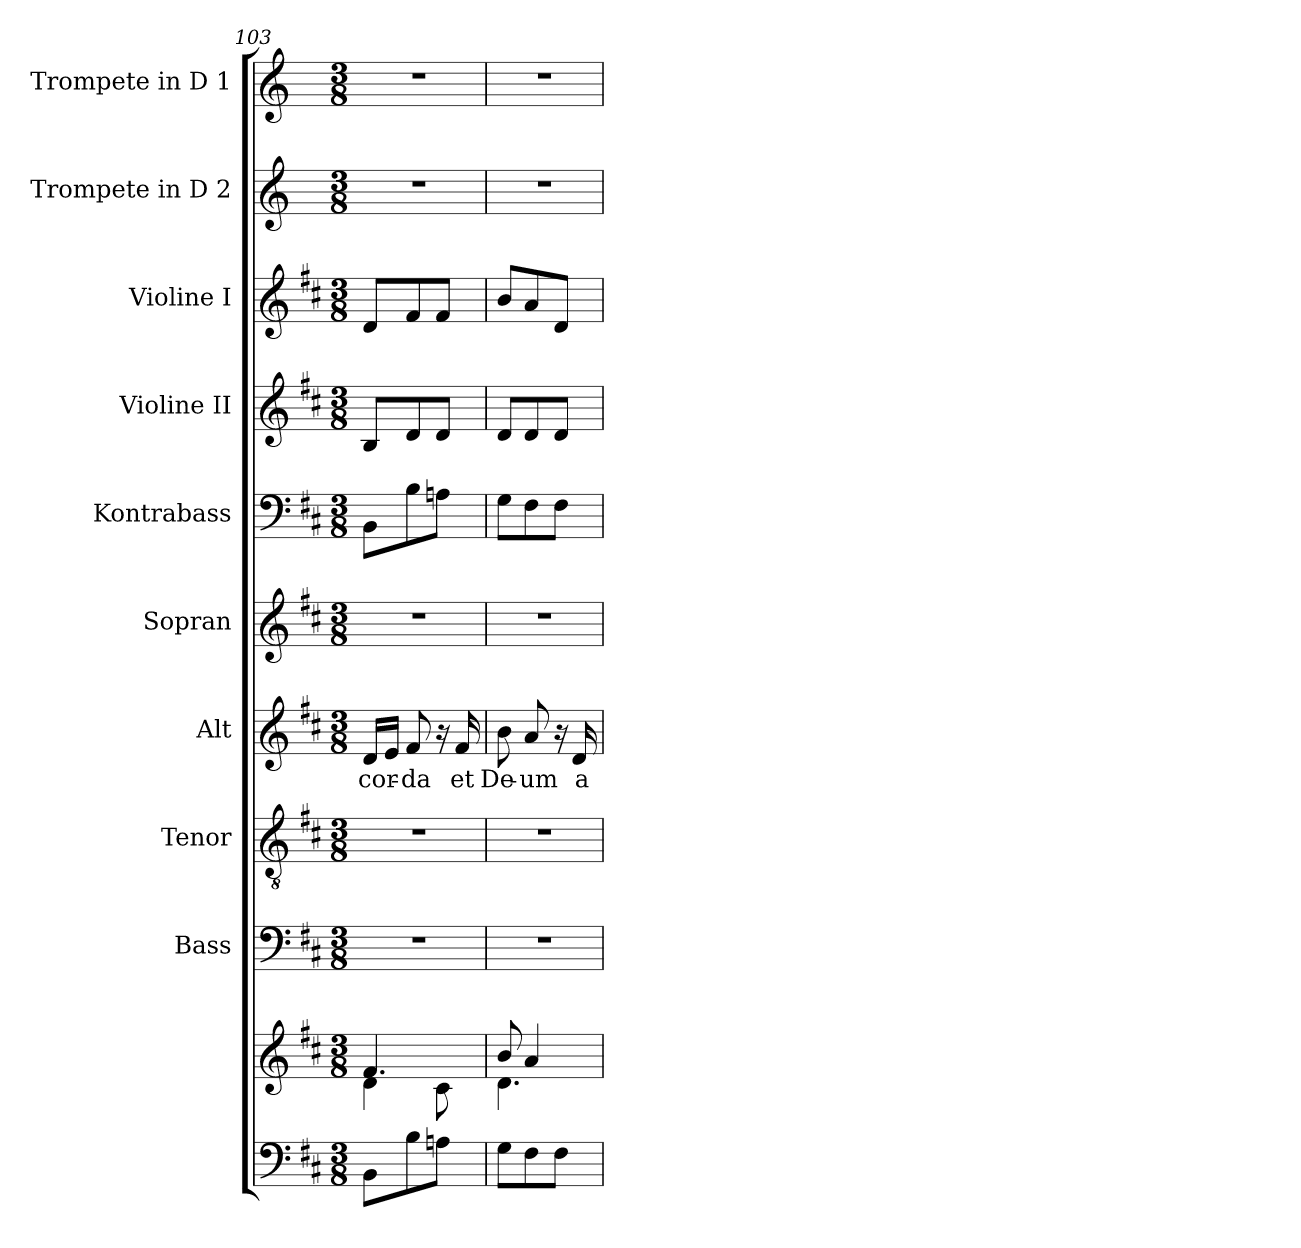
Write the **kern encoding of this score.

**kern	**kern	**kern	**kern	**kern	**text	**kern	**kern	**kern	**kern	**kern	**kern
*part10	*part10	*part9	*part8	*part7	*part7	*part6	*part5	*part4	*part3	*part2	*part1
*staff11	*staff10	*staff9	*staff8	*staff7	*staff7	*staff6	*staff5	*staff4	*staff3	*staff2	*staff1
*	*	*I"Bass	*I"Tenor	*I"Alt	*	*I"Sopran	*I"Kontrabass	*I"Violine II	*I"Violine I	*I"Trompete in D 2	*I"Trompete in D 1
*	*	*I'B.	*I'T.	*I'A.	*	*I'S.	*I'Kb.	*I'Vl. II	*I'Vl. I	*I'Trp. D 2	*I'Trp. D 1
*clefF4	*clefG2	*clefF4	*clefGv2	*clefG2	*	*clefG2	*clefF4	*clefG2	*clefG2	*clefG2	*clefG2
*	*	*	*	*	*	*	*ITrd7c12	*	*	*ITrd-1c-2	*ITrd-1c-2
*k[f#c#]	*k[f#c#]	*k[f#c#]	*k[f#c#]	*k[f#c#]	*	*k[f#c#]	*k[f#c#]	*k[f#c#]	*k[f#c#]	*k[f#c#]	*k[f#c#]
*D:	*D:	*D:	*D:	*D:	*	*D:	*D:	*D:	*D:	*D:	*D:
*M3/8	*M3/8	*M3/8	*M3/8	*M3/8	*	*M3/8	*M3/8	*M3/8	*M3/8	*M3/8	*M3/8
=103	=103	=103	=103	=103	=103	=103	=103	=103	=103	=103	=103
*	*^	*	*	*	*	*	*	*	*	*	*
!	!	!	!	!	!	!LO:LY:b	!	!	!	!	!	!
8BB\L	4.f#/	4d\	4.r	4.r	16d/LL	cor-	4.r	8BBB\L	8B/L	8d/L	4.r	4.r
.	.	.	.	.	16e/JJ	.	.	.	.	.	.	.
!	!	!	!	!	!	!LO:LY:b	!	!	!	!	!	!
8B\	.	.	.	.	8f#/	-da	.	8BB\	8d/	8f#/	.	.
8An\J	.	8c#\	.	.	16r	.	.	8AAn\J	8d/J	8f#/J	.	.
!	!	!	!	!	!	!LO:LY:b	!	!	!	!	!	!
.	.	.	.	.	16f#/	et	.	.	.	.	.	.
=104	=104	=104	=104	=104	=104	=104	=104	=104	=104	=104	=104	=104
!	!	!	!	!	!	!LO:LY:b	!	!	!	!	!	!
8G\L	8b/	4.d\	4.r	4.r	8b\	De-	4.r	8GG\L	8d/L	8b/L	4.r	4.r
!	!	!	!	!	!	!LO:LY:b	!	!	!	!	!	!
8F#\	4a/	.	.	.	8a/	-um	.	8FF#\	8d/	8a/	.	.
8F#\J	.	.	.	.	16r	.	.	8FF#\J	8d/J	8d/J	.	.
!	!	!	!	!	!	!LO:LY:b	!	!	!	!	!	!
.	.	.	.	.	16d/	a-	.	.	.	.	.	.
*	*v	*v	*	*	*	*	*	*	*	*	*	*
=	=	=	=	=	=	=	=	=	=	=	=
*-	*-	*-	*-	*-	*-	*-	*-	*-	*-	*-	*-
